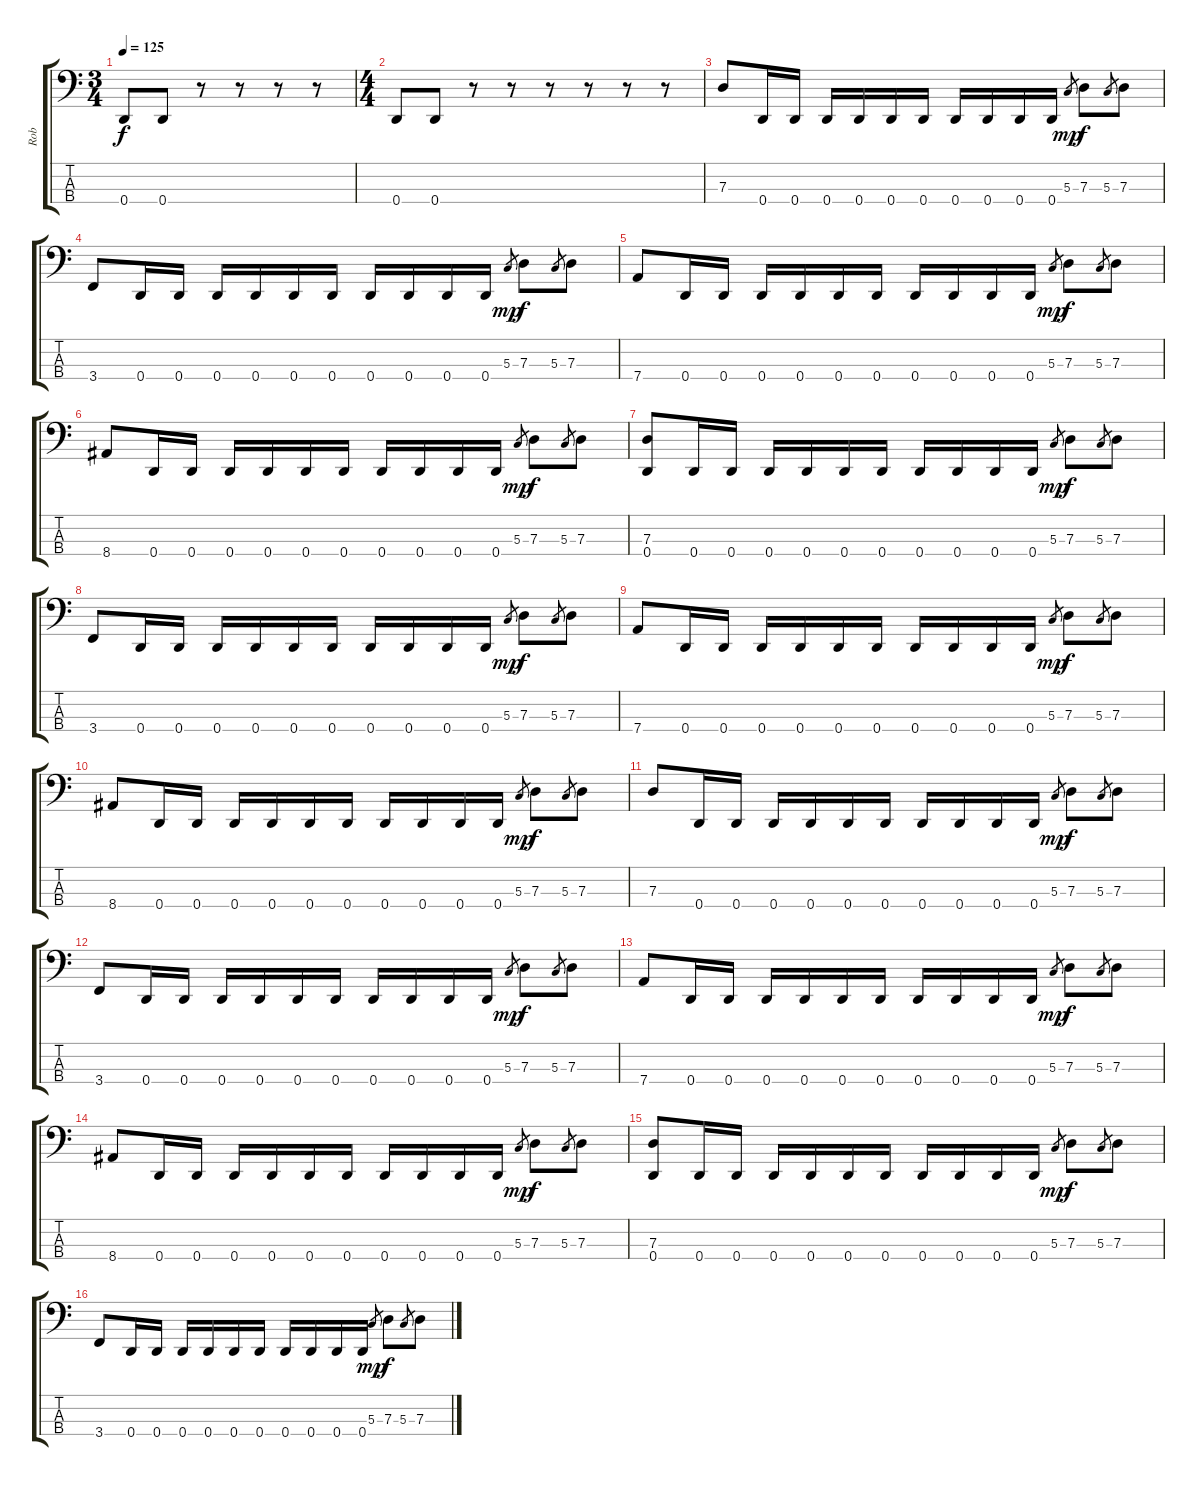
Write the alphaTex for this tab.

\track ("Rob" "Rob") {instrument electricbassfinger}
\staff {score tabs}
\tuning (F2 C2 G1 D1) {hide}
\ts (3 4)
\tempo 125
\clef f4
\ks c
0.4.8{dy f} 0.4.8 r.8 r.8 r.8 r.8 |
\ts (4 4)
0.4.8 0.4.8 r.8 r.8 r.8 r.8 r.8 r.8 |
7.3.8 0.4.16 0.4.16 0.4.16 0.4.16 0.4.16 0.4.16 0.4.16 0.4.16 0.4.16 0.4.16 5.3.8{gr dy mp} 7.3.8{dy f} 5.3.8{gr} 7.3.8 |
3.4.8 0.4.16 0.4.16 0.4.16 0.4.16 0.4.16 0.4.16 0.4.16 0.4.16 0.4.16 0.4.16 5.3.8{gr dy mp} 7.3.8{dy f} 5.3.8{gr} 7.3.8 |
7.4.8 0.4.16 0.4.16 0.4.16 0.4.16 0.4.16 0.4.16 0.4.16 0.4.16 0.4.16 0.4.16 5.3.8{gr dy mp} 7.3.8{dy f} 5.3.8{gr} 7.3.8 |
8.4.8 0.4.16 0.4.16 0.4.16 0.4.16 0.4.16 0.4.16 0.4.16 0.4.16 0.4.16 0.4.16 5.3.8{gr dy mp} 7.3.8{dy f} 5.3.8{gr} 7.3.8 |
(7.3 0.4).8 0.4.16 0.4.16 0.4.16 0.4.16 0.4.16 0.4.16 0.4.16 0.4.16 0.4.16 0.4.16 5.3.8{gr dy mp} 7.3.8{dy f} 5.3.8{gr} 7.3.8 |
3.4.8 0.4.16 0.4.16 0.4.16 0.4.16 0.4.16 0.4.16 0.4.16 0.4.16 0.4.16 0.4.16 5.3.8{gr dy mp} 7.3.8{dy f} 5.3.8{gr} 7.3.8 |
7.4.8 0.4.16 0.4.16 0.4.16 0.4.16 0.4.16 0.4.16 0.4.16 0.4.16 0.4.16 0.4.16 5.3.8{gr dy mp} 7.3.8{dy f} 5.3.8{gr} 7.3.8 |
8.4.8 0.4.16 0.4.16 0.4.16 0.4.16 0.4.16 0.4.16 0.4.16 0.4.16 0.4.16 0.4.16 5.3.8{gr dy mp} 7.3.8{dy f} 5.3.8{gr} 7.3.8 |
7.3.8 0.4.16 0.4.16 0.4.16 0.4.16 0.4.16 0.4.16 0.4.16 0.4.16 0.4.16 0.4.16 5.3.8{gr dy mp} 7.3.8{dy f} 5.3.8{gr} 7.3.8 |
3.4.8 0.4.16 0.4.16 0.4.16 0.4.16 0.4.16 0.4.16 0.4.16 0.4.16 0.4.16 0.4.16 5.3.8{gr dy mp} 7.3.8{dy f} 5.3.8{gr} 7.3.8 |
7.4.8 0.4.16 0.4.16 0.4.16 0.4.16 0.4.16 0.4.16 0.4.16 0.4.16 0.4.16 0.4.16 5.3.8{gr dy mp} 7.3.8{dy f} 5.3.8{gr} 7.3.8 |
8.4.8 0.4.16 0.4.16 0.4.16 0.4.16 0.4.16 0.4.16 0.4.16 0.4.16 0.4.16 0.4.16 5.3.8{gr dy mp} 7.3.8{dy f} 5.3.8{gr} 7.3.8 |
(7.3 0.4).8 0.4.16 0.4.16 0.4.16 0.4.16 0.4.16 0.4.16 0.4.16 0.4.16 0.4.16 0.4.16 5.3.8{gr dy mp} 7.3.8{dy f} 5.3.8{gr} 7.3.8 |
3.4.8 0.4.16 0.4.16 0.4.16 0.4.16 0.4.16 0.4.16 0.4.16 0.4.16 0.4.16 0.4.16 5.3.8{gr dy mp} 7.3.8{dy f} 5.3.8{gr} 7.3.8
